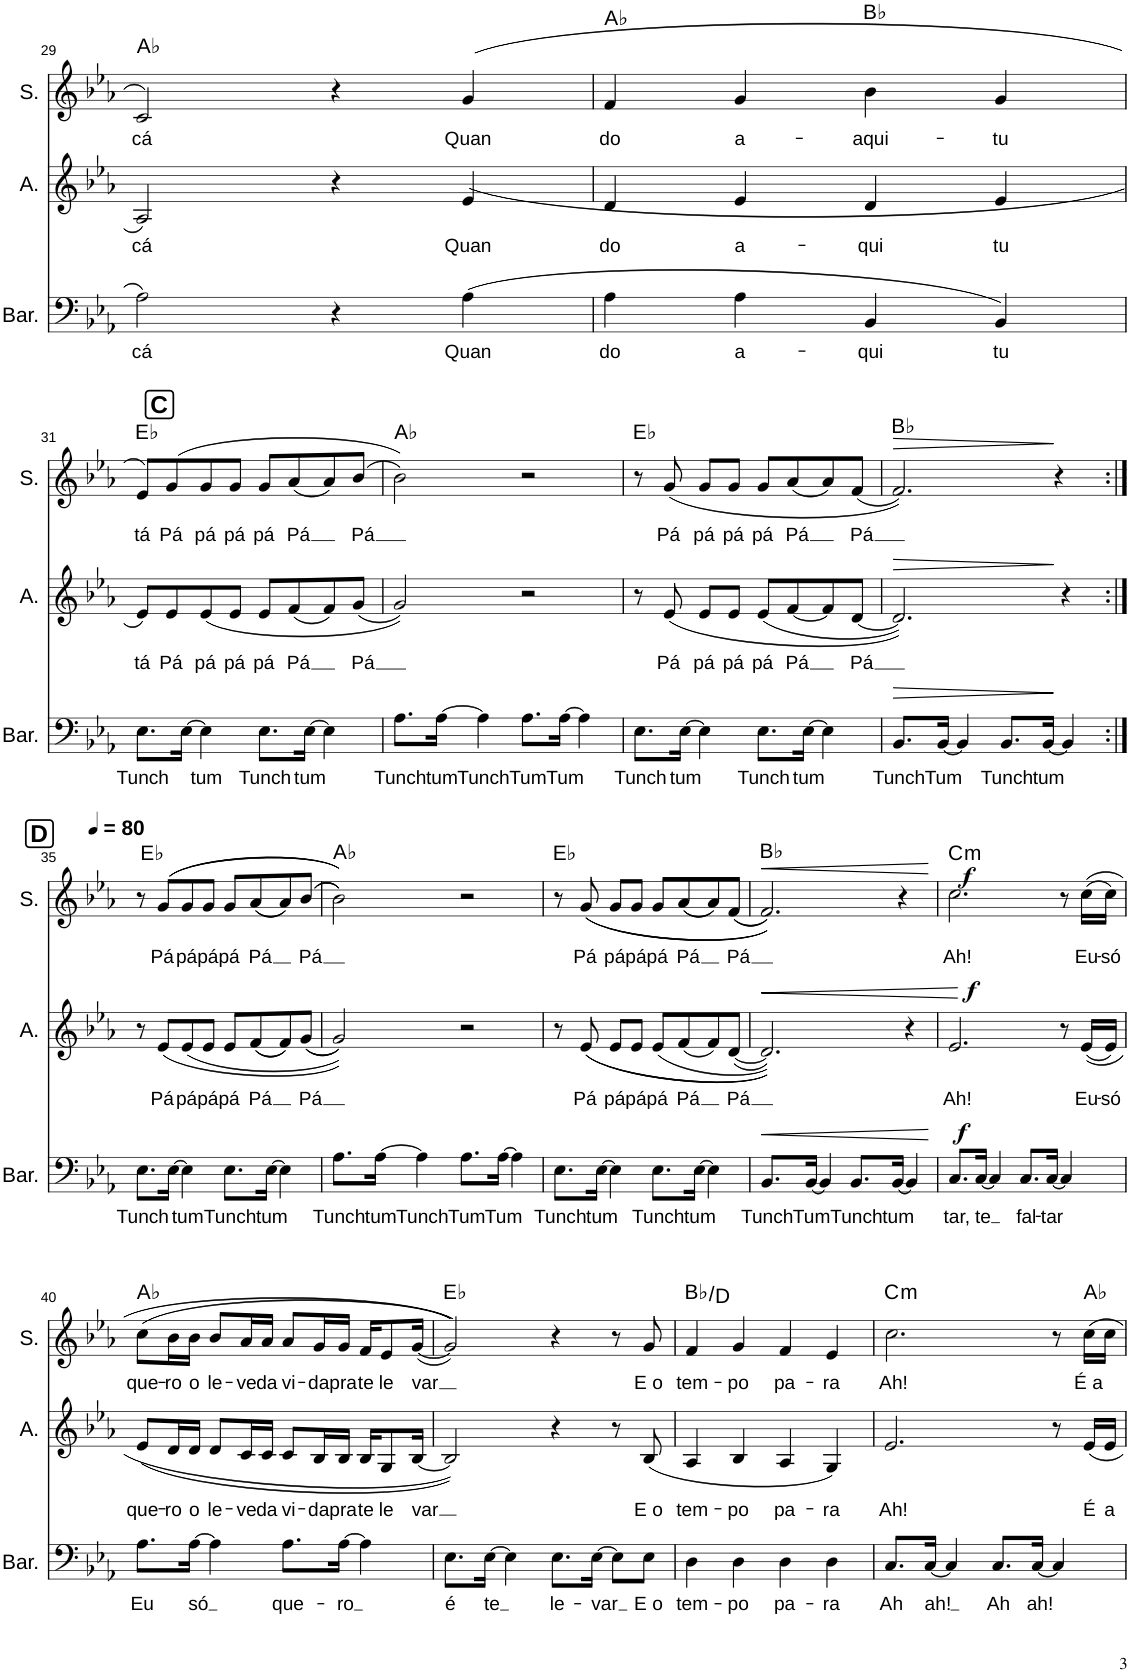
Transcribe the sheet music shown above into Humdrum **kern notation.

**kern	**text	**dynam	**kern	**text	**dynam	**kern	**text	**dynam	**harte
*part3	*part3	*part3	*part2	*part2	*part2	*part1	*part1	*part1	*part1
*staff3	*staff3	*staff3	*staff2	*staff2	*staff2	*staff1	*staff1	*staff1	*
*I"BARíTONO	*	*	*I"ALTO	*	*	*I"SOPRANO	*	*	*
*I'Bar.	*	*	*I'A.	*	*	*I'S.	*	*	*
!!LO:PB:g=z
*clefF4	*	*	*clefG2	*	*	*clefG2	*	*	*
*k[b-e-a-]	*	*	*k[b-e-a-]	*	*	*k[b-e-a-]	*	*	*
*M4/4	*	*	*M4/4	*	*	*M4/4	*	*	*
=29	=29	=29	=29	=29	=29	=29	=29	=29	=29
!	!LO:LY:b	!	!	!LO:LY:b	!	!	!LO:LY:b	!	!
2A-\	cá	.	2A-/	cá	.	2c/	cá	.	Ab:maj
4r	.	.	4r	.	.	4r	.	.	.
!	!LO:LY:b	!	!	!LO:LY:b	!	!	!LO:LY:b	!	!
(4A-\	Quan	.	(4e-/	Quan	.	(4g/	Quan	.	.
=30	=30	=30	=30	=30	=30	=30	=30	=30	=30
!	!LO:LY:b	!	!	!LO:LY:b	!	!	!LO:LY:b	!	!
4A-\	do	.	4d/	do	.	4f/	do	.	Ab:maj
!	!LO:LY:b	!	!	!LO:LY:b	!	!	!LO:LY:b	!	!
4A-\	a-	.	4e-/	a-	.	4g/	a-	.	.
!	!LO:LY:b	!	!	!LO:LY:b	!	!	!LO:LY:b	!	!
4BB-/	-qui	.	4d/	-qui	.	4b-\	-aqui-	.	Bb:maj
!	!LO:LY:b	!	!	!LO:LY:b	!	!	!LO:LY:b	!	!
4BB-/)	tu	.	4e-/	tu	.	4g/	-tu	.	.
!!LO:LB:g=z
!!LO:REH:place=s1:a:B:cj:fs=14:t=C
=31	=31	=31	=31	=31	=31	=31	=31	=31	=31
!	!LO:LY:b	!	!	!LO:LY:b	!	!	!LO:LY:b	!	!
8.E-\L	Tunch	.	8e-/L)	tá	.	8e-/L)	tá	.	Eb:maj
!	!	!	!	!LO:LY:b	!	!	!LO:LY:b	!	!
.	.	.	8e-/	Pá	.	(8g/	Pá	.	.
[16E-\Jk	.	.	.	.	.	.	.	.	.
!	!LO:LY:b	!	!	!LO:LY:b	!	!	!LO:LY:b	!	!
4E-\]	tum	.	(8e-/	pá	.	8g/	pá	.	.
!	!	!	!	!LO:LY:b	!	!	!LO:LY:b	!	!
.	.	.	8e-/J	pá	.	8g/J	pá	.	.
!	!LO:LY:b	!	!	!LO:LY:b	!	!	!LO:LY:b	!	!
8.E-\L	Tunch	.	8e-/L	pá	.	8g/L	pá	.	.
!	!	!	!	!LO:LY:b	!	!	!LO:LY:b	!	!
.	.	.	(8f/	Pá	.	(8a-/	Pá	.	.
!	!LO:LY:b	!	!	!	!	!	!	!	!
[16E-\Jk	tum	.	.	.	.	.	.	.	.
4E-\]	.	.	8f/)	.	.	8a-/)	.	.	.
!	!	!	!	!LO:LY:b	!	!	!LO:LY:b	!	!
.	.	.	(8g/J	Pá	.	(8b-/J	Pá	.	.
=32	=32	=32	=32	=32	=32	=32	=32	=32	=32
!	!LO:LY:b	!	!	!	!	!	!	!	!
8.A-\L	Tunch	.	2g/))	.	.	2b-\))	.	.	Ab:maj
!	!LO:LY:b	!	!	!	!	!	!	!	!
[16A-\Jk	tum	.	.	.	.	.	.	.	.
!	!LO:LY:b	!	!	!	!	!	!	!	!
4A-\]	Tunch	.	.	.	.	.	.	.	.
!	!LO:LY:b	!	!	!	!	!	!	!	!
8.A-\L	Tum	.	2r	.	.	2r	.	.	.
!	!LO:LY:b	!	!	!	!	!	!	!	!
[16A-\Jk	Tum	.	.	.	.	.	.	.	.
4A-\]	.	.	.	.	.	.	.	.	.
=33	=33	=33	=33	=33	=33	=33	=33	=33	=33
!	!LO:LY:b	!	!	!	!	!	!	!	!
8.E-\L	Tunch	.	8r	.	.	8r	.	.	Eb:maj
!	!	!	!	!LO:LY:b	!	!	!LO:LY:b	!	!
.	.	.	(8e-/	Pá	.	(<8g/	Pá	.	.
!	!LO:LY:b	!	!	!	!	!	!	!	!
[16E-\Jk	tum	.	.	.	.	.	.	.	.
!	!	!	!	!LO:LY:b	!	!	!LO:LY:b	!	!
4E-\]	.	.	8e-/L	pá	.	8g/L	pá	.	.
!	!	!	!	!LO:LY:b	!	!	!LO:LY:b	!	!
.	.	.	8e-/J	pá	.	8g/J	pá	.	.
!	!LO:LY:b	!	!	!LO:LY:b	!	!	!LO:LY:b	!	!
8.E-\L	Tunch	.	(8e-/L	pá	.	8g/L	pá	.	.
!	!	!	!	!LO:LY:b	!	!	!LO:LY:b	!	!
.	.	.	[8f/	Pá	.	(<8a-/	Pá	.	.
!	!LO:LY:b	!	!	!	!	!	!	!	!
[16E-\Jk	tum	.	.	.	.	.	.	.	.
4E-\]	.	.	8f/]	.	.	8a-/)	.	.	.
!	!	!	!	!LO:LY:b	!	!	!LO:LY:b	!	!
.	.	.	[8d/J	Pá	.	(8f/J	Pá	.	.
=34	=34	=34	=34	=34	=34	=34	=34	=34	=34
!	!LO:LY:b	!LO:HP:b	!	!	!LO:HP:b	!	!	!LO:HP:b	!
8.BB-/L	Tunch	>	2.d/]))	.	>	2.f/))	.	>	Bb:maj
!	!LO:LY:b	!	!	!	!	!	!	!	!
[16BB-/Jk	Tum	.	.	.	.	.	.	.	.
4BB-/]	.	.	.	.	.	.	.	.	.
!	!LO:LY:b	!	!	!	!	!	!	!	!
8.BB-/L	Tunch	.	.	.	.	.	.	.	.
!	!LO:LY:b	!	!	!	!	!	!	!	!
[16BB-/Jk	tum	.	.	.	.	.	.	.	.
4BB-/]	.	]	4r	.	]	4r	.	]	.
!!LO:LB:g=z
=35:|!	=35:|!	=35:|!	=35:|!	=35:|!	=35:|!	=35:|!	=35:|!	=35:|!	=35:|!
!!LO:REH:place=s1:a:B:cj:fs=14:t=D
*	*	*	*	*	*	*MM80	*	*	*
!	!LO:LY:b	!	!	!	!	!	!	!	!
8.E-\L	Tunch	.	8r	.	.	8r	.	.	Eb:maj
!	!	!	!	!LO:LY:b	!	!	!LO:LY:b	!	!
.	.	.	(8e-/L	Pá	.	((8g/L	Pá	.	.
[16E-\Jk	.	.	.	.	.	.	.	.	.
!	!LO:LY:b	!	!	!LO:LY:b	!	!	!LO:LY:b	!	!
4E-\]	tum	.	(8e-/	pá	.	8g/	pá	.	.
!	!	!	!	!LO:LY:b	!	!	!LO:LY:b	!	!
.	.	.	8e-/J	pá	.	8g/J	pá	.	.
!	!LO:LY:b	!	!	!LO:LY:b	!	!	!LO:LY:b	!	!
8.E-\L	Tunch	.	8e-/L	pá	.	8g/L	pá	.	.
!	!	!	!	!LO:LY:b	!	!	!LO:LY:b	!	!
.	.	.	((8f/	Pá	.	((8a-/	Pá	.	.
!	!LO:LY:b	!	!	!	!	!	!	!	!
[16E-\Jk	tum	.	.	.	.	.	.	.	.
4E-\]	.	.	8f/))	.	.	8a-/))	.	.	.
!	!	!	!	!LO:LY:b	!	!	!LO:LY:b	!	!
.	.	.	((8g/J	Pá	.	((8b-/J	Pá	.	.
=36	=36	=36	=36	=36	=36	=36	=36	=36	=36
!	!LO:LY:b	!	!	!	!	!	!	!	!
8.A-\L	Tunch	.	2g/))))	.	.	2b-\))))	.	.	Ab:maj
!	!LO:LY:b	!	!	!	!	!	!	!	!
[16A-\Jk	tum	.	.	.	.	.	.	.	.
!	!LO:LY:b	!	!	!	!	!	!	!	!
4A-\]	Tunch	.	.	.	.	.	.	.	.
!	!LO:LY:b	!	!	!	!	!	!	!	!
8.A-\L	Tum	.	2r	.	.	2r	.	.	.
!	!LO:LY:b	!	!	!	!	!	!	!	!
[16A-\Jk	Tum	.	.	.	.	.	.	.	.
4A-\]	.	.	.	.	.	.	.	.	.
=37	=37	=37	=37	=37	=37	=37	=37	=37	=37
!	!LO:LY:b	!	!	!	!	!	!	!	!
8.E-\L	Tunch	.	8r	.	.	8r	.	.	Eb:maj
!	!	!	!	!LO:LY:b	!	!	!LO:LY:b	!	!
.	.	.	((8e-/	Pá	.	(<(8g/	Pá	.	.
!	!LO:LY:b	!	!	!	!	!	!	!	!
[16E-\Jk	tum	.	.	.	.	.	.	.	.
!	!	!	!	!LO:LY:b	!	!	!LO:LY:b	!	!
4E-\]	.	.	8e-/L	pá	.	8g/L	pá	.	.
!	!	!	!	!LO:LY:b	!	!	!LO:LY:b	!	!
.	.	.	8e-/J	pá	.	8g/J	pá	.	.
!	!LO:LY:b	!	!	!LO:LY:b	!	!	!LO:LY:b	!	!
8.E-\L	Tunch	.	(8e-/L	pá	.	8g/L	pá	.	.
!	!	!	!	!LO:LY:b	!	!	!LO:LY:b	!	!
.	.	.	(8f/	Pá	.	(<(8a-/	Pá	.	.
!	!LO:LY:b	!	!	!	!	!	!	!	!
[16E-\Jk	tum	.	.	.	.	.	.	.	.
4E-\]	.	.	8f/)	.	.	8a-/))	.	.	.
!	!	!	!	!LO:LY:b	!	!	!LO:LY:b	!	!
.	.	.	([8d/J	Pá	.	((8f/J	Pá	.	.
=38	=38	=38	=38	=38	=38	=38	=38	=38	=38
!	!LO:LY:b	!LO:HP:b	!	!	!LO:HP:b	!	!	!LO:HP:b	!
8.BB-/L	Tunch	<	2.d/]))))	.	<	2.f/))))	.	<	Bb:maj
!	!LO:LY:b	!	!	!	!	!	!	!	!
[16BB-/Jk	Tum	.	.	.	.	.	.	.	.
4BB-/]	.	.	.	.	.	.	.	.	.
!	!LO:LY:b	!	!	!	!	!	!	!	!
8.BB-/L	Tunch	.	.	.	.	.	.	.	.
!	!LO:LY:b	!	!	!	!	!	!	!	!
[16BB-/Jk	tum	.	.	.	.	.	.	.	.
4BB-/]	.	.	4r	.	.	4r	.	.	.
.	.	[	.	.	[	.	.	[	.
=39	=39	=39	=39	=39	=39	=39	=39	=39	=39
!	!LO:LY:b	!LO:DY:a	!	!LO:LY:b	!LO:DY:a	!	!LO:LY:b	!LO:DY:a	!LO:H:kt=m
8.C/L	-tar,	f	2.e-/	Ah!	f	2.cc\	Ah!	f	C:min
!	!LO:LY:b	!	!	!	!	!	!	!	!
[16C/Jk	te	.	.	.	.	.	.	.	.
4C/]	.	.	.	.	.	.	.	.	.
!	!LO:LY:b	!	!	!	!	!	!	!	!
8.C/L	fal-	.	.	.	.	.	.	.	.
!	!LO:LY:b	!	!	!	!	!	!	!	!
[16C/Jk	-tar	.	.	.	.	.	.	.	.
4C/]	.	.	8r	.	.	8r	.	.	.
!	!	!	!	!LO:LY:b	!	!	!LO:LY:b	!	!
.	.	.	((16e-/LL	Eu-	.	((16cc\LL	Eu-	.	.
!	!	!	!	!LO:LY:b	!	!	!LO:LY:b	!	!
.	.	.	16e-/JJ)	só	.	16cc\JJ)	só	.	.
!!LO:LB:g=z
=40	=40	=40	=40	=40	=40	=40	=40	=40	=40
!	!LO:LY:b	!	!	!LO:LY:b	!	!	!LO:LY:b	!	!
8.A-\L	Eu	.	(8e-/L	que-	.	(8cc\L	que-	.	Ab:maj
!	!	!	!	!LO:LY:b	!	!	!LO:LY:b	!	!
.	.	.	16d/L	-ro	.	16b-\L	-ro	.	.
!	!LO:LY:b	!	!	!LO:LY:b	!	!	!LO:LY:b	!	!
[16A-\Jk	-só	.	16d/JJ	o	.	16b-\JJ	o	.	.
!	!	!	!	!LO:LY:b	!	!	!LO:LY:b	!	!
4A-\]	.	.	8d/L	le-	.	8b-/L	le-	.	.
!	!	!	!	!LO:LY:b	!	!	!LO:LY:b	!	!
.	.	.	16c/L	-ve	.	16a-/L	-ve	.	.
!	!	!	!	!LO:LY:b	!	!	!LO:LY:b	!	!
.	.	.	16c/JJ	da	.	16a-/JJ	da	.	.
!	!LO:LY:b	!	!	!LO:LY:b	!	!	!LO:LY:b	!	!
8.A-\L	que-	.	8c/L	vi-	.	8a-/L	vi-	.	.
!	!	!	!	!LO:LY:b	!	!	!LO:LY:b	!	!
.	.	.	16B-/L	-da	.	16g/L	-da	.	.
!	!LO:LY:b	!	!	!LO:LY:b	!	!	!LO:LY:b	!	!
[16A-\Jk	-ro	.	16B-/JJ	pra	.	16g/JJ	pra	.	.
!	!	!	!	!LO:LY:b	!	!	!LO:LY:b	!	!
4A-\]	.	.	16B-/KL	te	.	16f/KL	te	.	.
!	!	!	!	!LO:LY:b	!	!	!LO:LY:b	!	!
.	.	.	8G/	le	.	8e-/	le	.	.
!	!	!	!	!LO:LY:b	!	!	!LO:LY:b	!	!
.	.	.	[16B-/Jk	var	.	([16g/Jk	var	.	.
=41	=41	=41	=41	=41	=41	=41	=41	=41	=41
!	!LO:LY:b	!	!	!	!	!	!	!	!
8.E-\L	é	.	2B-/]))	.	.	2g/])))	.	.	Eb:maj
!	!LO:LY:b	!	!	!	!	!	!	!	!
[16E-\Jk	te	.	.	.	.	.	.	.	.
4E-\]	.	.	.	.	.	.	.	.	.
!	!LO:LY:b	!	!	!	!	!	!	!	!
8.E-\L	le-	.	4r	.	.	4r	.	.	.
!	!LO:LY:b	!	!	!	!	!	!	!	!
[16E-\Jk	-var	.	.	.	.	.	.	.	.
8E-\L]	.	.	8r	.	.	8r	.	.	.
!	!LO:LY:b	!	!	!LO:LY:b	!	!	!LO:LY:b	!	!
8E-\J	E o	.	(8B-/	E o	.	8g/	E o	.	.
=42	=42	=42	=42	=42	=42	=42	=42	=42	=42
!	!LO:LY:b	!	!	!LO:LY:b	!	!	!LO:LY:b	!	!
4D\	tem-	.	4A-/	tem-	.	4f/	tem-	.	Bb:maj/3
!	!LO:LY:b	!	!	!LO:LY:b	!	!	!LO:LY:b	!	!
4D\	-po	.	4B-/	-po	.	4g/	-po	.	.
!	!LO:LY:b	!	!	!LO:LY:b	!	!	!LO:LY:b	!	!
4D\	pa-	.	4A-/	pa-	.	4f/	pa-	.	.
!	!LO:LY:b	!	!	!LO:LY:b	!	!	!LO:LY:b	!	!
4D\	-ra	.	4G/)	-ra	.	4e-/	-ra	.	.
=43	=43	=43	=43	=43	=43	=43	=43	=43	=43
!	!LO:LY:b	!	!	!LO:LY:b	!	!	!LO:LY:b	!	!LO:H:kt=m
8.C/L	Ah	.	2.e-/	Ah!	.	2.cc\	Ah!	.	C:min
!	!LO:LY:b	!	!	!	!	!	!	!	!
[16C/Jk	-ah!	.	.	.	.	.	.	.	.
4C/]	.	.	.	.	.	.	.	.	.
!	!LO:LY:b	!	!	!	!	!	!	!	!
8.C/L	Ah	.	.	.	.	.	.	.	.
!	!LO:LY:b	!	!	!	!	!	!	!	!
[16C/Jk	ah!	.	.	.	.	.	.	.	.
4C/]	.	.	8r	.	.	8r	.	.	.
!	!	!	!	!LO:LY:b	!	!	!LO:LY:b	!	!
.	.	.	16e-/LL	É	.	16cc\LL	É a	.	Ab:maj
!	!	!	!	!LO:LY:b	!	!	!	!	!
.	.	.	16e-/JJ	a	.	16cc\JJ	.	.	.
=	=	=	=	=	=	=	=	=	=
*-	*-	*-	*-	*-	*-	*-	*-	*-	*-
